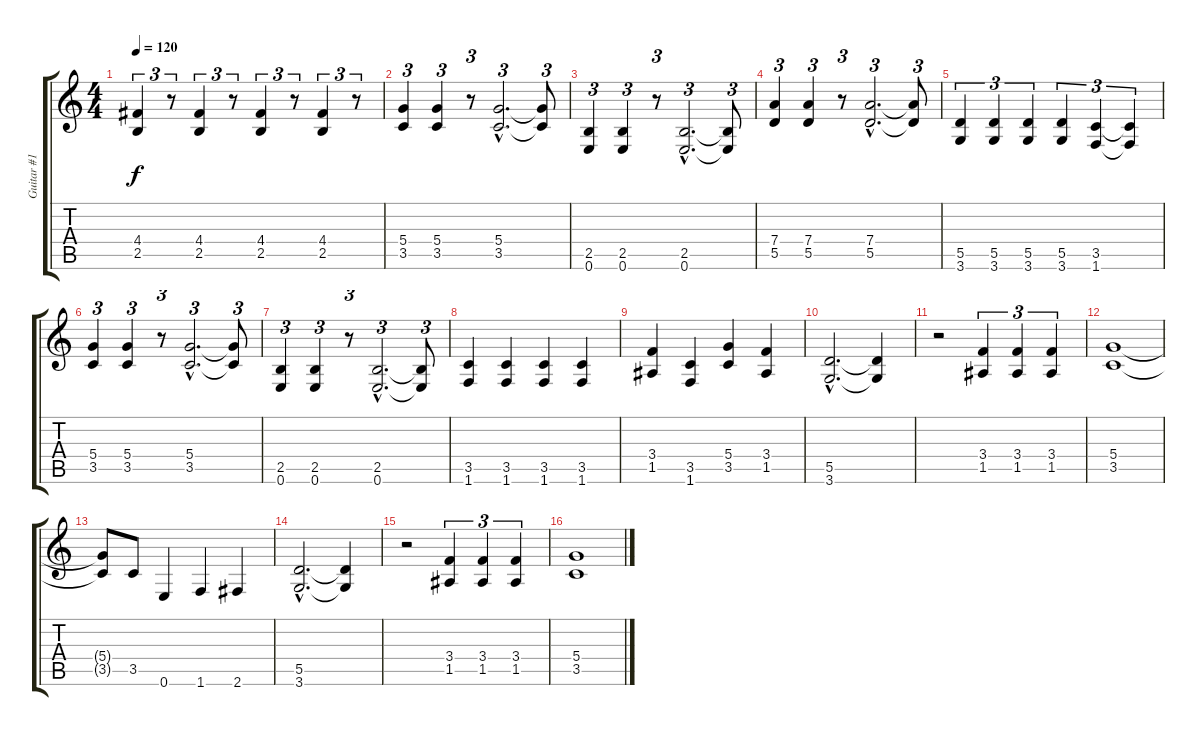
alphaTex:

\track ("Guitar #1" "Guitar #1") {instrument overdrivenguitar}
\staff {score tabs}
\tuning (E4 B3 G3 D3 A2 E2) {hide}
\ts (4 4)
\tempo 120
\clef g2
\ks c
(4.4 2.5).4{tu (3 2) dy f} r.8{tu (3 2)} (4.4 2.5).4{tu (3 2)} r.8{tu (3 2)} (4.4 2.5).4{tu (3 2)} r.8{tu (3 2)} (4.4 2.5).4{tu (3 2)} r.8{tu (3 2)} |
(5.4 3.5).4{tu (3 2)} (5.4 3.5).4{tu (3 2)} r.8{tu (3 2)} (5.4{hac} 3.5{hac}).2{d tu (3 2)} (5.4{t} 3.5{t}).8{tu (3 2)} |
(2.5 0.6).4{tu (3 2)} (2.5 0.6).4{tu (3 2)} r.8{tu (3 2)} (2.5{hac} 0.6{hac}).2{d tu (3 2)} (2.5{t} 0.6{t}).8{tu (3 2)} |
(7.4 5.5).4{tu (3 2)} (7.4 5.5).4{tu (3 2)} r.8{tu (3 2)} (7.4{hac} 5.5{hac}).2{d tu (3 2)} (7.4{t} 5.5{t}).8{tu (3 2)} |
(5.5 3.6).4{tu (3 2)} (5.5 3.6).4{tu (3 2)} (5.5 3.6).4{tu (3 2)} (5.5 3.6).4{tu (3 2)} (3.5 1.6).4{tu (3 2)} (3.5{t} 1.6{t}).4{tu (3 2)} |
(5.4 3.5).4{tu (3 2)} (5.4 3.5).4{tu (3 2)} r.8{tu (3 2)} (5.4{hac} 3.5{hac}).2{d tu (3 2)} (5.4{t} 3.5{t}).8{tu (3 2)} |
(2.5 0.6).4{tu (3 2)} (2.5 0.6).4{tu (3 2)} r.8{tu (3 2)} (2.5{hac} 0.6{hac}).2{d tu (3 2)} (2.5{t} 0.6{t}).8{tu (3 2)} |
(3.5 1.6).4 (3.5 1.6).4 (3.5 1.6).4 (3.5 1.6).4 |
(3.4 1.5).4 (3.5 1.6).4 (5.4 3.5).4 (3.4 1.5).4 |
(5.5{hac} 3.6{hac}).2{d} (5.5{t} 3.6{t}).4 |
r.2 (3.4 1.5).4{tu (3 2)} (3.4 1.5).4{tu (3 2)} (3.4 1.5).4{tu (3 2)} |
(5.4 3.5).1 |
(5.4{t} 3.5{t}).8 3.5.8 0.6.4 1.6.4 2.6.4 |
(5.5{hac} 3.6{hac}).2{d} (5.5{t} 3.6{t}).4 |
r.2 (3.4 1.5).4{tu (3 2)} (3.4 1.5).4{tu (3 2)} (3.4 1.5).4{tu (3 2)} |
(5.4 3.5).1
